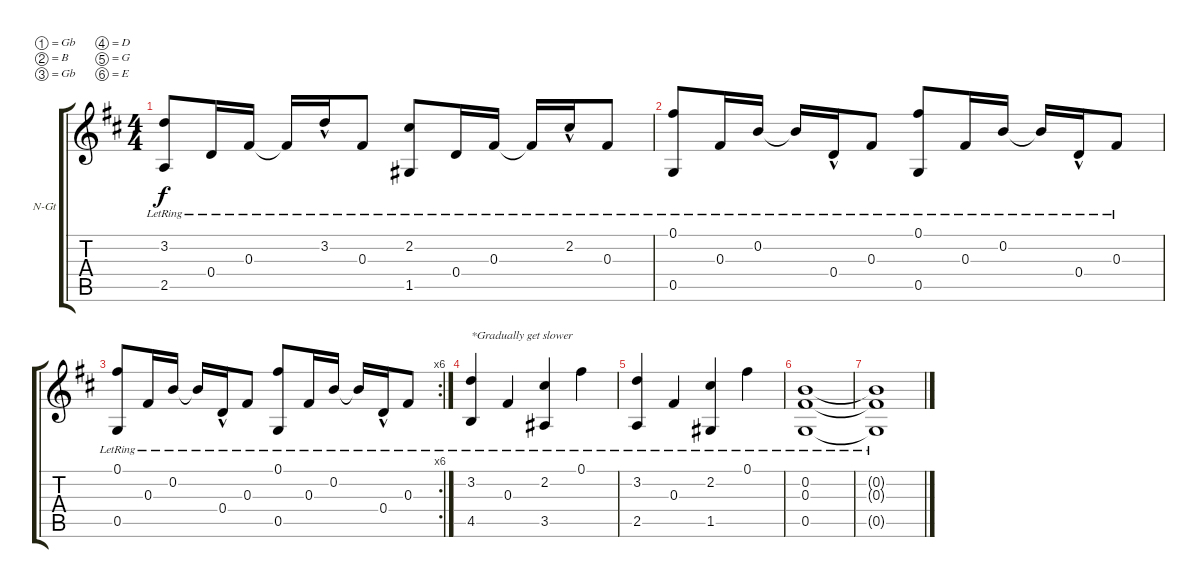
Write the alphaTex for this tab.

\bracketExtendMode groupsimilarinstruments
\firstSystemTrackNameOrientation horizontal
\otherSystemsTrackNameOrientation horizontal
\track ("Track 1" "N-Gt") {instrument acousticguitarnylon}
\staff {score tabs}
\tuning (Gb4 B3 Gb3 D3 G2 E2)
\ts (4 4)
\tempo (140 hide)
\clef g2
\ks bminor
(3.2{lr} 2.5{lr}).8{dy f} 0.4{lr}.16 0.3{lr}.16 0.3{lr t}.16 3.2{hac lr}.16 0.3{lr}.8 (2.2{lr} 1.5{lr}).8 0.4{lr}.16 0.3{lr}.16 0.3{lr t}.16 2.2{hac lr}.16 0.3{lr}.8 |
(0.1{lr} 0.5{lr}).8 0.3{lr}.16 0.2{lr}.16 0.2{lr t}.16 0.4{hac lr}.16 0.3{lr}.8 (0.1{lr} 0.5{lr}).8 0.3{lr}.16 0.2{lr}.16 0.2{lr t}.16 0.4{hac lr}.16 0.3{lr}.8 |
\rc 6
(0.1{lr} 0.5{lr}).8 0.3{lr}.16 0.2{lr}.16 0.2{lr t}.16 0.4{hac lr}.16 0.3{lr}.8 (0.1{lr} 0.5{lr}).8 0.3{lr}.16 0.2{lr}.16 0.2{lr t}.16 0.4{hac lr}.16 0.3{lr}.8 |
\tempo (140 hide)
\tempo (110 0.75 hide)
(3.2{lr} 4.5{lr}).4{txt "*Gradually get slower"} 0.3{lr}.4 (2.2{lr} 3.5{lr}).4 0.1{lr}.4 |
(3.2{lr} 2.5{lr}).4 0.3{lr}.4 (2.2{lr} 1.5{lr}).4 0.1{lr}.4 |
(0.2{lr} 0.3{lr} 0.5{lr}).1 |
(0.2{lr t} 0.3{lr t} 0.5{lr t}).1
